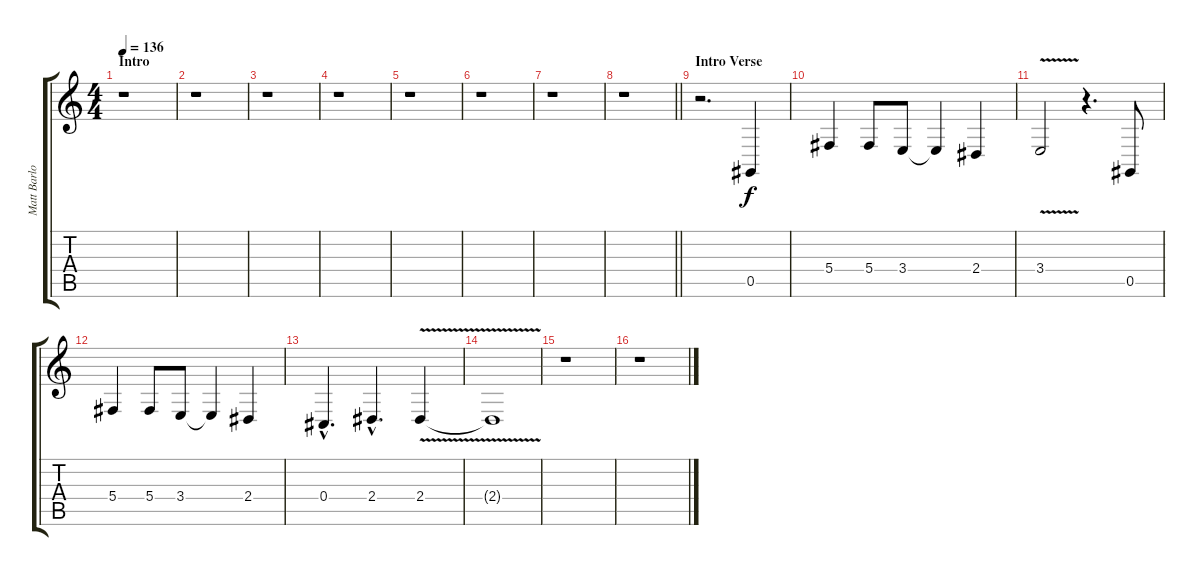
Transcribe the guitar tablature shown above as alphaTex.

\track ("Matt Barlow" "Matt Barlo") {instrument flute}
\staff {score tabs}
\tuning (Eb4 Bb3 Gb3 Db3 Ab2 Eb2) {hide}
\ts (4 4)
\section ("" "Intro")
\tempo 136
\clef g2
\ks c
r.1{dy f instrument flute} |
r.1 |
r.1 |
r.1 |
r.1 |
r.1 |
r.1 |
\barLineRight lightlight
r.1 |
\section ("" "Intro Verse")
r.2{d} 0.5.4 |
5.4.4 5.4.8 3.4.8 3.4{t}.4 2.4.4 |
3.4{v}.2 r.4{d} 0.5.8 |
5.4.4 5.4.8 3.4.8 3.4{t}.4 2.4.4 |
0.4{hac}.4{d} 2.4{hac}.4{d} 2.4{v}.4 |
2.4{t}.1 |
r.1 |
r.1
